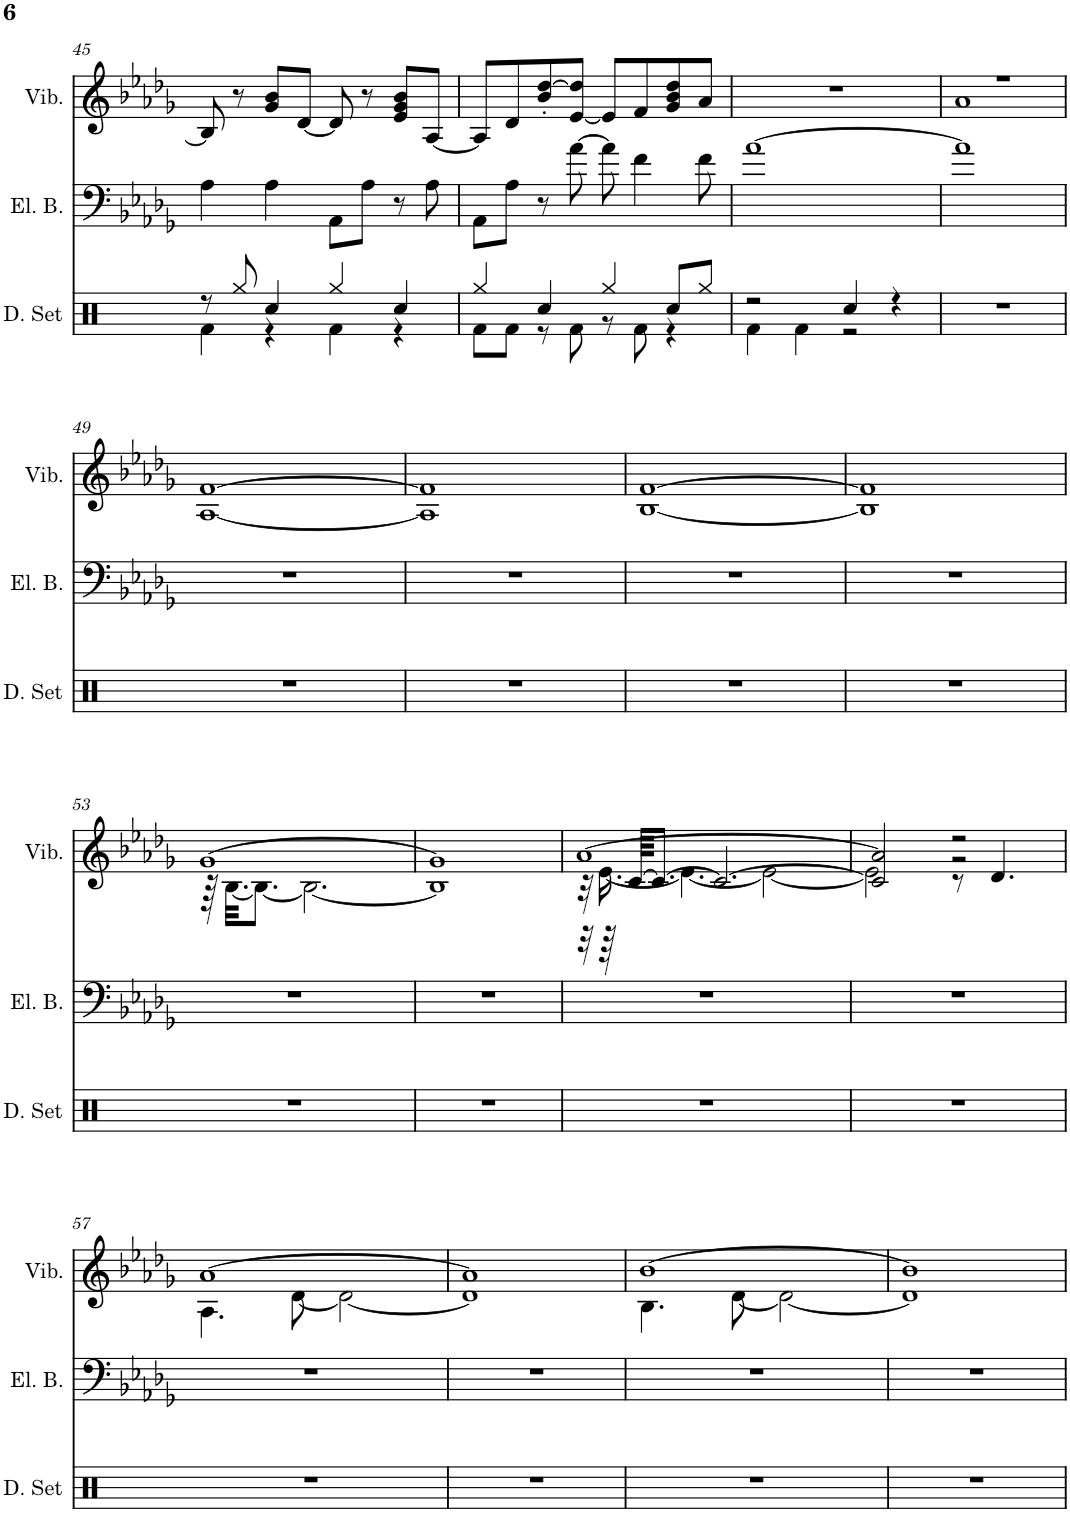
**kern	**kern	**kern
*part3	*part2	*part1
*staff3	*staff2	*staff1
*I"Drumset, Drum Set	*I"6-str. Electric Bass, Electric Bass	*I"Vibraphone
*I'D. Set	*I'El. B.	*I'Vib.
!!LO:PB:g=z
*clefX	*clefF4	*clefG2
*	*Trd7c12	*
*k[]	*k[b-e-a-d-g-]	*k[b-e-a-d-g-]
*M4/4	*M4/4	*M4/4
=45	=45	=45
*^	*	*
8r	4Rf\	4A-\	8B-/]
8Rgg/	.	.	8r
4Rcc/	4r	4A-\	8g-/ 8b-/L
.	.	.	[8d-/J
4Rgg/	4Rf\	8AA-\L	8d-/]
.	.	8A-\J	8r
4Rcc/	4r	8r	8e-/ 8g-/ 8b-/L
.	.	8A-\	[8A-/J
=46	=46	=46	=46
4Rgg/	8Rf\L	8AA-\L	8A-/L]
.	8Rf\J	8A-\J	8d-/
4Rcc/	8r	8r	8b-/' [8dd-/'
.	8Rf\	[8a-\	[8e-/ 8dd-/]J
4Rgg/	8r	8a-\]	8e-/L]
.	8Rf\	4f\	8f/
8Rcc/L	4r	.	8g-/ 8b-/ 8dd-/
8Rgg/J	.	8f\	8a-/J
=47	=47	=47	=47
2r	4Rf\	[1a-	1r
.	4Rf\	.	.
4Rcc/	2r	.	.
4r	.	.	.
*v	*v	*	*
=48	=48	=48
*	*	*^
1r	1a-]	1r	1a-
*	*	*v	*v
!!LO:LB:g=z
=49	=49	=49
1r	1r	[1A- [1f
=50	=50	=50
1r	1r	1A-] 1f]
=51	=51	=51
1r	1r	[1B- [1f
=52	=52	=52
1r	1r	1B-] 1f]
!!LO:LB:g=z
=53	=53	=53
*	*	*^
1r	1r	[1g-	64r
.	.	.	[32.B-\KKL
.	.	.	8.B-\J_
.	.	.	2.B-\_
=54	=54	=54	=54
1r	1r	1g-]	1B-]
=55	=55	=55	=55
*	*	*	*^
1r	1r	[1a-	32r	32r
.	.	.	[16.e-\	64r
.	.	.	.	[64c/KKKL
.	.	.	.	8.c/J_
.	.	.	4.e-\_	.
.	.	.	.	2.c/_
.	.	.	2e-\_	.
=56	=56	=56	=56	=56
1r	1r	2a-/]	2e-\]	2c/]
.	.	2r	2r	8r
.	.	.	.	4.d-/
*	*	*	*v	*v
!!LO:LB:g=z
=57	=57	=57	=57
1r	1r	[1a-	4.A-\
.	.	.	[8d-\
.	.	.	2d-\_
=58	=58	=58	=58
1r	1r	1a-]	1d-]
=59	=59	=59	=59
1r	1r	[1b-	4.B-\
.	.	.	[8d-\
.	.	.	2d-\_
=60	=60	=60	=60
1r	1r	1b-]	1d-]
*	*	*v	*v
=	=	=
*-	*-	*-
